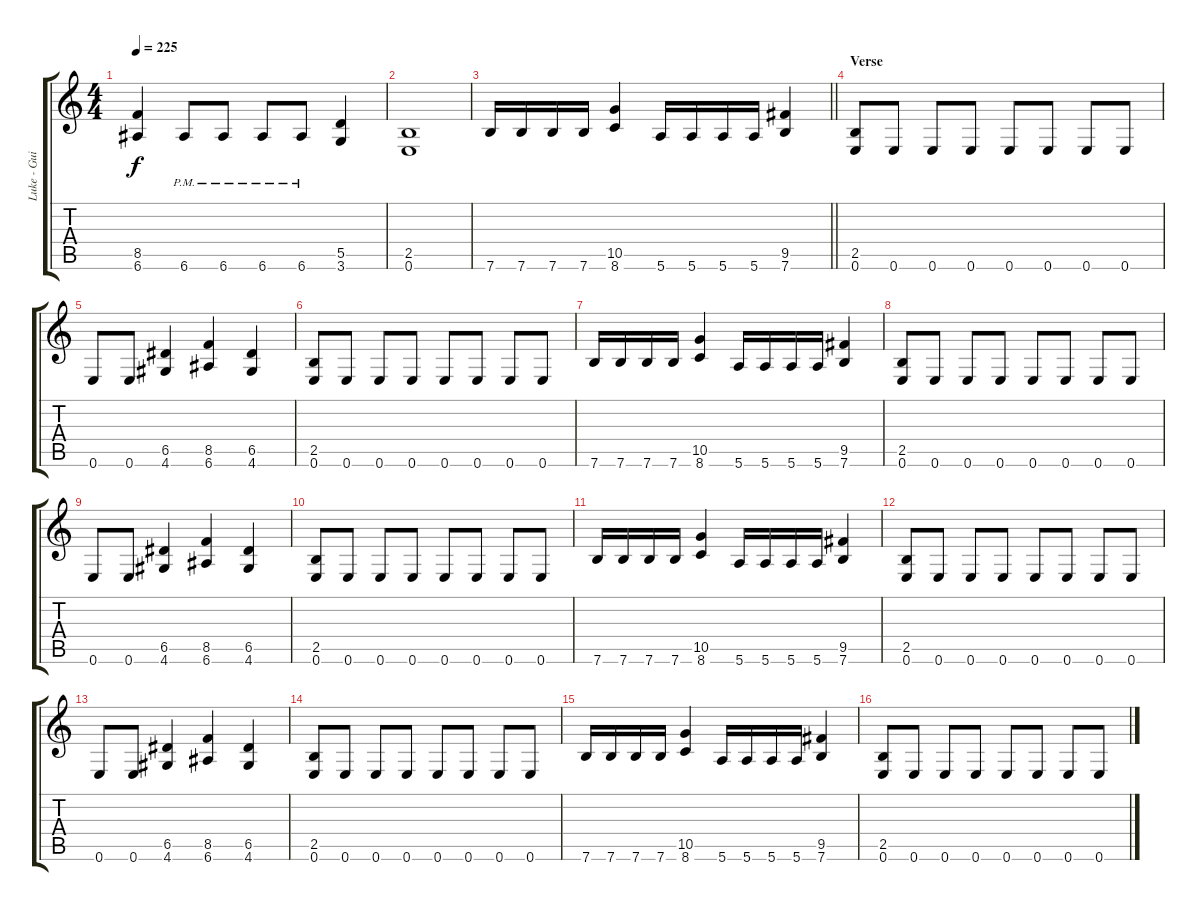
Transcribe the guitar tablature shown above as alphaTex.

\track ("Luke - Guitar" "Luke - Gui") {instrument overdrivenguitar}
\staff {score tabs}
\tuning (E4 B3 G3 D3 A2 E2) {hide}
\ts (4 4)
\tempo 225
\clef g2
\ks c
(8.5 6.6).4{dy f} 6.6{pm}.8 6.6{pm}.8 6.6{pm}.8 6.6{pm}.8 (5.5 3.6).4 |
(2.5 0.6).1 |
\barLineRight lightlight
7.6.16 7.6.16 7.6.16 7.6.16 (10.5 8.6).4 5.6.16 5.6.16 5.6.16 5.6.16 (9.5 7.6).4 |
\section ("" "Verse")
(2.5 0.6).8 0.6.8 0.6.8 0.6.8 0.6.8 0.6.8 0.6.8 0.6.8 |
0.6.8 0.6.8 (6.5 4.6).4 (8.5 6.6).4 (6.5 4.6).4 |
(2.5 0.6).8 0.6.8 0.6.8 0.6.8 0.6.8 0.6.8 0.6.8 0.6.8 |
7.6.16 7.6.16 7.6.16 7.6.16 (10.5 8.6).4 5.6.16 5.6.16 5.6.16 5.6.16 (9.5 7.6).4 |
(2.5 0.6).8 0.6.8 0.6.8 0.6.8 0.6.8 0.6.8 0.6.8 0.6.8 |
0.6.8 0.6.8 (6.5 4.6).4 (8.5 6.6).4 (6.5 4.6).4 |
(2.5 0.6).8 0.6.8 0.6.8 0.6.8 0.6.8 0.6.8 0.6.8 0.6.8 |
7.6.16 7.6.16 7.6.16 7.6.16 (10.5 8.6).4 5.6.16 5.6.16 5.6.16 5.6.16 (9.5 7.6).4 |
(2.5 0.6).8 0.6.8 0.6.8 0.6.8 0.6.8 0.6.8 0.6.8 0.6.8 |
0.6.8 0.6.8 (6.5 4.6).4 (8.5 6.6).4 (6.5 4.6).4 |
(2.5 0.6).8 0.6.8 0.6.8 0.6.8 0.6.8 0.6.8 0.6.8 0.6.8 |
7.6.16 7.6.16 7.6.16 7.6.16 (10.5 8.6).4 5.6.16 5.6.16 5.6.16 5.6.16 (9.5 7.6).4 |
(2.5 0.6).8 0.6.8 0.6.8 0.6.8 0.6.8 0.6.8 0.6.8 0.6.8
